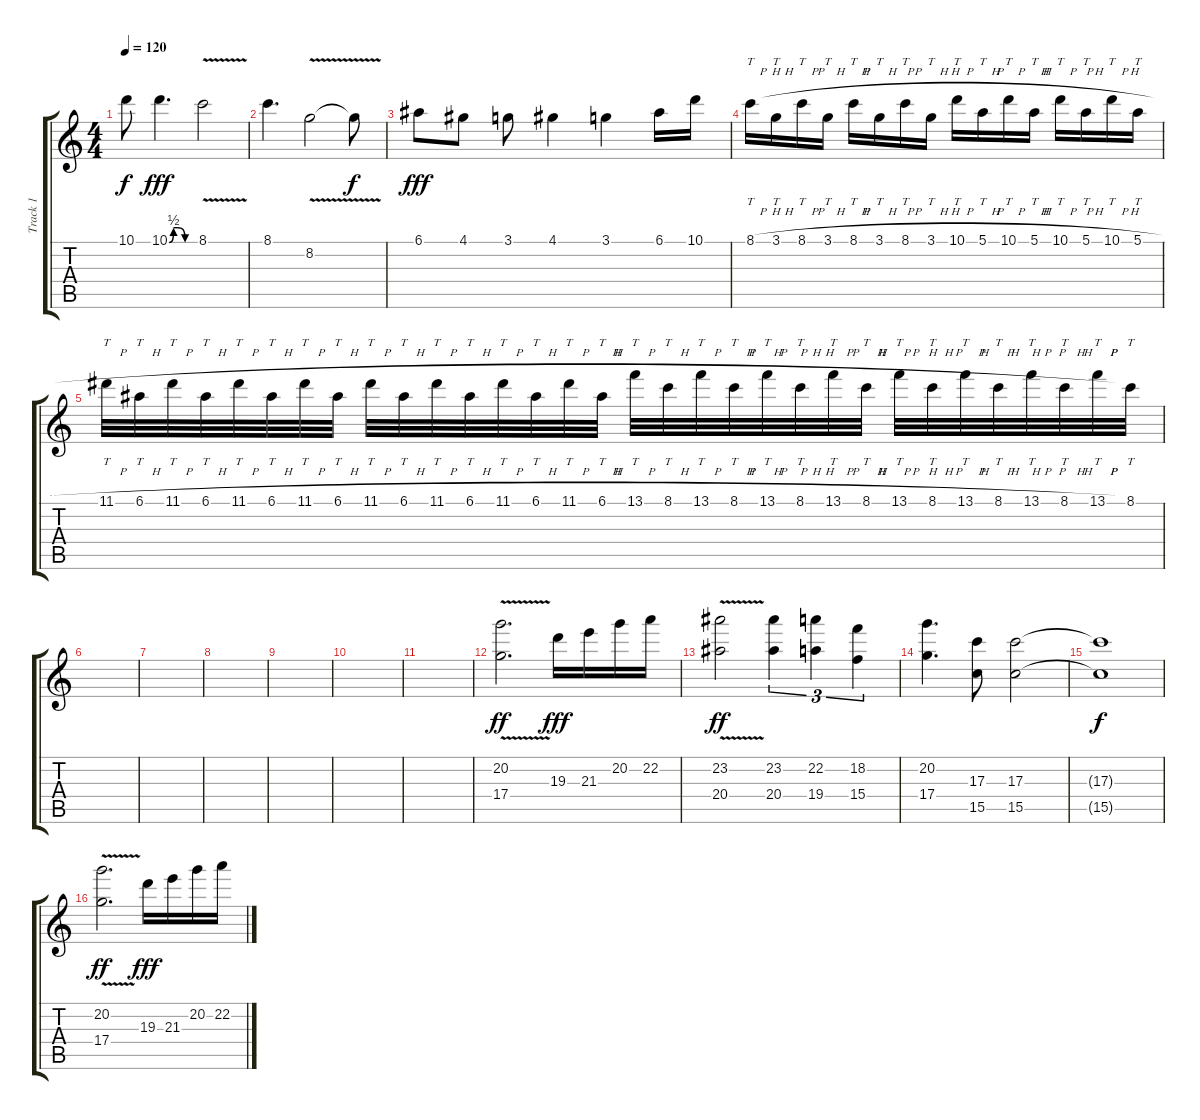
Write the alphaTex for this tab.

\track ("Track 1" "Track 1") {instrument overdrivenguitar}
\staff {score tabs}
\tuning (E4 B3 G3 D3 A2 E2) {hide}
\ts (4 4)
\tempo 120
\clef g2
\ks c
10.1{t}.8{dy f} 10.1{be (custom 0 0 10 2 20 2 37 0 60 0)}.4{d dy fff} 8.1{v}.2 |
8.1.4{d} 8.2{v}.2 8.2{t}.8{dy f} |
6.1.8{dy fff} 4.1.8 3.1.8 4.1.4 3.1.4 6.1.16 10.1.16 |
8.1{h}.16{tt} 3.1{h}.16{tt} 8.1{h}.16{tt} 3.1{h}.16{tt} 8.1{h}.16{tt} 3.1{h}.16{tt} 8.1{h}.16{tt} 3.1{h}.16{tt} 10.1{h}.16{tt} 5.1{h}.16{tt} 10.1{h}.16{tt} 5.1{h}.16{tt} 10.1{h}.16{tt} 5.1{h}.16{tt} 10.1{h}.16{tt} 5.1{h}.16{tt} |
11.1{h}.32{tt} 6.1{h}.32{tt} 11.1{h}.32{tt} 6.1{h}.32{tt} 11.1{h}.32{tt} 6.1{h}.32{tt} 11.1{h}.32{tt} 6.1{h}.32{tt} 11.1{h}.32{tt} 6.1{h}.32{tt} 11.1{h}.32{tt} 6.1{h}.32{tt} 11.1{h}.32{tt} 6.1{h}.32{tt} 11.1{h}.32{tt} 6.1{h}.32{tt} 13.1{h}.32{tt} 8.1{h}.32{tt} 13.1{h}.32{tt} 8.1{h}.32{tt} 13.1{h}.32{tt} 8.1{h}.32{tt} 13.1{h}.32{tt} 8.1{h}.32{tt} 13.1{h}.32{tt} 8.1{h}.32{tt} 13.1{h}.32{tt} 8.1{h}.32{tt} 13.1{h}.32{tt} 8.1{h}.32{tt} 13.1{h}.32{tt} 8.1.32{tt} |
|
|
|
|
|
|
(20.2{v} 17.4).2{d dy ff} 19.3.16{dy fff} 21.3.16 20.2.16 22.2.16 |
(23.2{v} 20.4).2{dy ff} (23.2 20.4).4{tu (3 2)} (22.2 19.4).4{tu (3 2)} (18.2 15.4).4{tu (3 2)} |
(20.2 17.4).4{d} (17.3 15.5).8 (17.3 15.5).2 |
(17.3{t} 15.5{t}).1{dy f} |
(20.2{v} 17.4).2{d dy ff} 19.3.16{dy fff} 21.3.16 20.2.16 22.2.16
